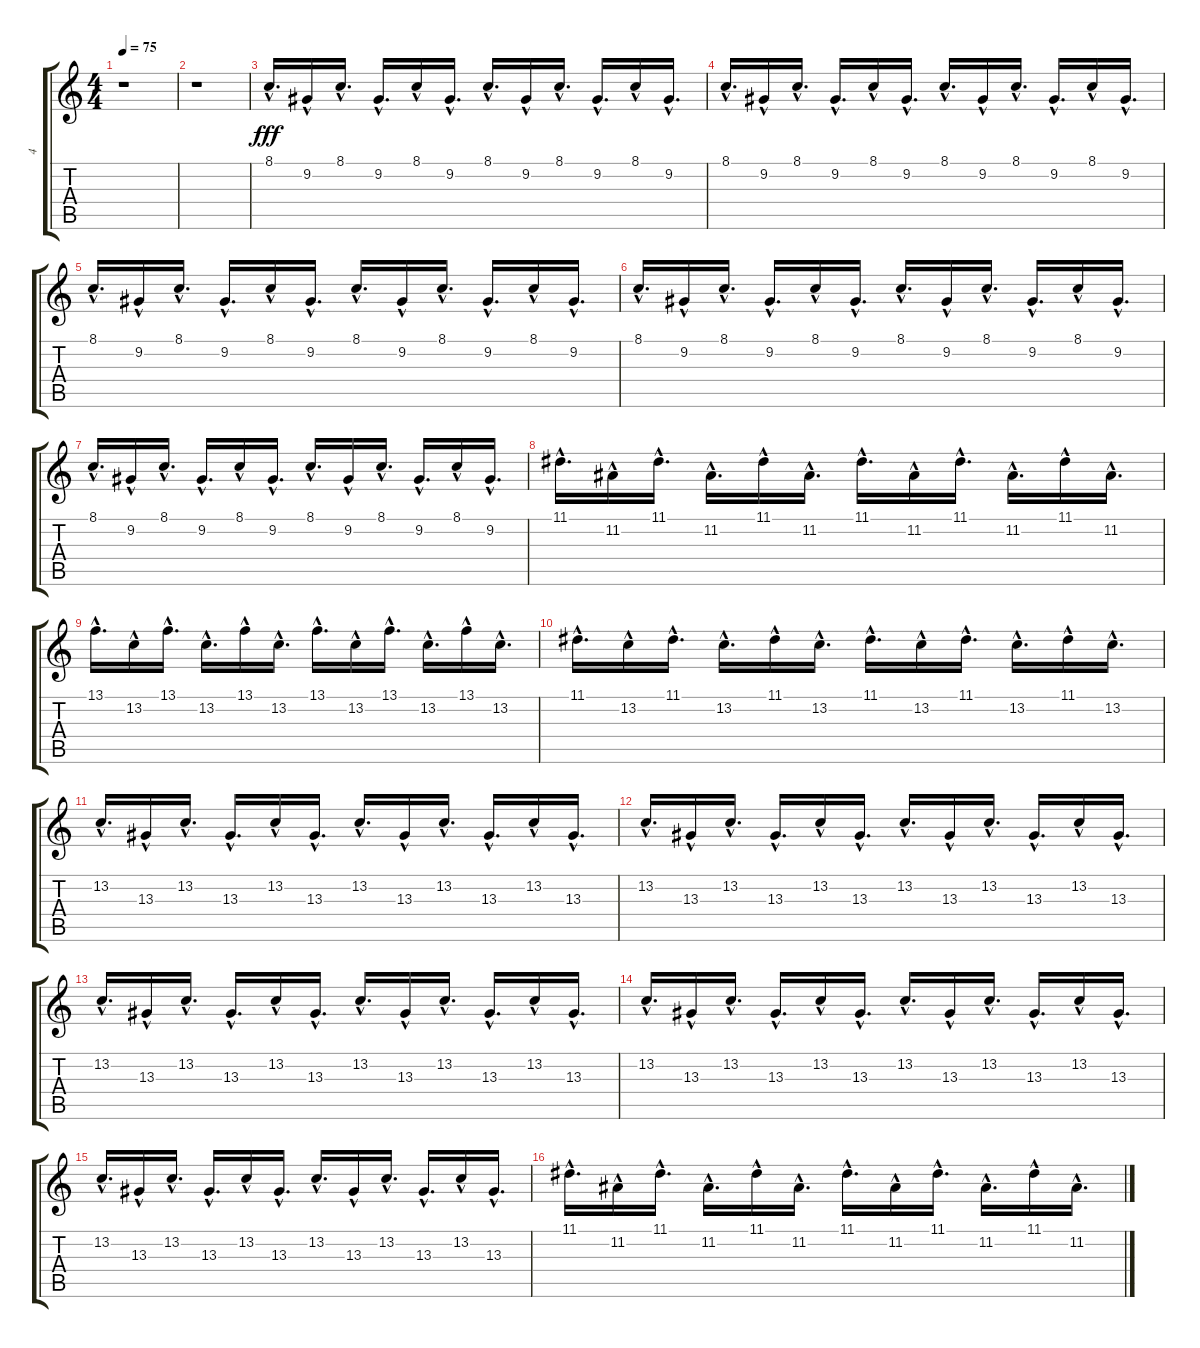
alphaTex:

\track ("4" "4") {instrument orchestralharp}
\staff {score tabs}
\tuning (E4 B3 G3 D3 A2 E2) {hide}
\ts (4 4)
\tempo 75
\clef g2
\ks c
r.1{dy fff} |
r.1 |
8.1{hac}.16{d} 9.2{hac}.16 8.1{hac}.16{d} 9.2{hac}.16{d} 8.1{hac}.16 9.2{hac}.16{d} 8.1{hac}.16{d} 9.2{hac}.16 8.1{hac}.16{d} 9.2{hac}.16{d} 8.1{hac}.16 9.2{hac}.16{d} |
8.1{hac}.16{d} 9.2{hac}.16 8.1{hac}.16{d} 9.2{hac}.16{d} 8.1{hac}.16 9.2{hac}.16{d} 8.1{hac}.16{d} 9.2{hac}.16 8.1{hac}.16{d} 9.2{hac}.16{d} 8.1{hac}.16 9.2{hac}.16{d} |
8.1{hac}.16{d} 9.2{hac}.16 8.1{hac}.16{d} 9.2{hac}.16{d} 8.1{hac}.16 9.2{hac}.16{d} 8.1{hac}.16{d} 9.2{hac}.16 8.1{hac}.16{d} 9.2{hac}.16{d} 8.1{hac}.16 9.2{hac}.16{d} |
8.1{hac}.16{d} 9.2{hac}.16 8.1{hac}.16{d} 9.2{hac}.16{d} 8.1{hac}.16 9.2{hac}.16{d} 8.1{hac}.16{d} 9.2{hac}.16 8.1{hac}.16{d} 9.2{hac}.16{d} 8.1{hac}.16 9.2{hac}.16{d} |
8.1{hac}.16{d} 9.2{hac}.16 8.1{hac}.16{d} 9.2{hac}.16{d} 8.1{hac}.16 9.2{hac}.16{d} 8.1{hac}.16{d} 9.2{hac}.16 8.1{hac}.16{d} 9.2{hac}.16{d} 8.1{hac}.16 9.2{hac}.16{d} |
11.1{hac}.16{d} 11.2{hac}.16 11.1{hac}.16{d} 11.2{hac}.16{d} 11.1{hac}.16 11.2{hac}.16{d} 11.1{hac}.16{d} 11.2{hac}.16 11.1{hac}.16{d} 11.2{hac}.16{d} 11.1{hac}.16 11.2{hac}.16{d} |
13.1{hac}.16{d} 13.2{hac}.16 13.1{hac}.16{d} 13.2{hac}.16{d} 13.1{hac}.16 13.2{hac}.16{d} 13.1{hac}.16{d} 13.2{hac}.16 13.1{hac}.16{d} 13.2{hac}.16{d} 13.1{hac}.16 13.2{hac}.16{d} |
11.1{hac}.16{d} 13.2{hac}.16 11.1{hac}.16{d} 13.2{hac}.16{d} 11.1{hac}.16 13.2{hac}.16{d} 11.1{hac}.16{d} 13.2{hac}.16 11.1{hac}.16{d} 13.2{hac}.16{d} 11.1{hac}.16 13.2{hac}.16{d} |
13.2{hac}.16{d} 13.3{hac}.16 13.2{hac}.16{d} 13.3{hac}.16{d} 13.2{hac}.16 13.3{hac}.16{d} 13.2{hac}.16{d} 13.3{hac}.16 13.2{hac}.16{d} 13.3{hac}.16{d} 13.2{hac}.16 13.3{hac}.16{d} |
13.2{hac}.16{d} 13.3{hac}.16 13.2{hac}.16{d} 13.3{hac}.16{d} 13.2{hac}.16 13.3{hac}.16{d} 13.2{hac}.16{d} 13.3{hac}.16 13.2{hac}.16{d} 13.3{hac}.16{d} 13.2{hac}.16 13.3{hac}.16{d} |
13.2{hac}.16{d} 13.3{hac}.16 13.2{hac}.16{d} 13.3{hac}.16{d} 13.2{hac}.16 13.3{hac}.16{d} 13.2{hac}.16{d} 13.3{hac}.16 13.2{hac}.16{d} 13.3{hac}.16{d} 13.2{hac}.16 13.3{hac}.16{d} |
13.2{hac}.16{d} 13.3{hac}.16 13.2{hac}.16{d} 13.3{hac}.16{d} 13.2{hac}.16 13.3{hac}.16{d} 13.2{hac}.16{d} 13.3{hac}.16 13.2{hac}.16{d} 13.3{hac}.16{d} 13.2{hac}.16 13.3{hac}.16{d} |
13.2{hac}.16{d} 13.3{hac}.16 13.2{hac}.16{d} 13.3{hac}.16{d} 13.2{hac}.16 13.3{hac}.16{d} 13.2{hac}.16{d} 13.3{hac}.16 13.2{hac}.16{d} 13.3{hac}.16{d} 13.2{hac}.16 13.3{hac}.16{d} |
11.1{hac}.16{d} 11.2{hac}.16 11.1{hac}.16{d} 11.2{hac}.16{d} 11.1{hac}.16 11.2{hac}.16{d} 11.1{hac}.16{d} 11.2{hac}.16 11.1{hac}.16{d} 11.2{hac}.16{d} 11.1{hac}.16 11.2{hac}.16{d}
